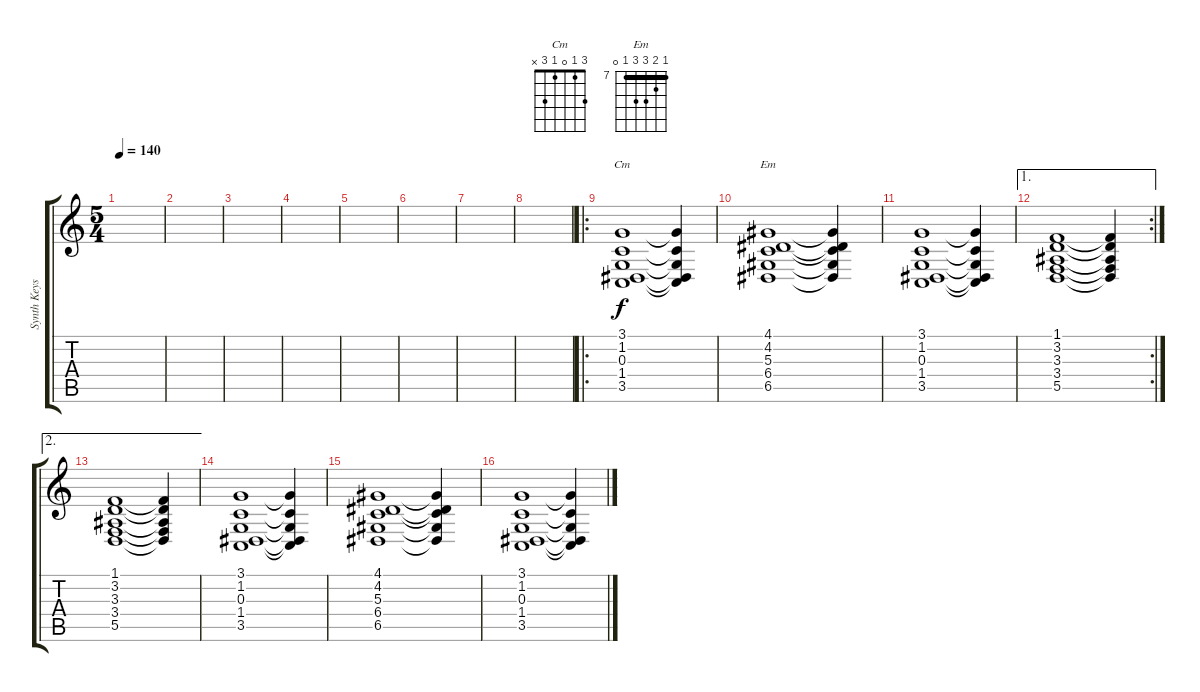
\track ("Synth Keys" "Synth Keys") {instrument stringensemble1}
\staff {score tabs}
\tuning (E4 B3 G3 D3 A2 E2) {hide}
\chord ("Cm" 3 1 0 1 3 x)
\chord ("Em" 7 8 9 9 7 0) {firstfret 7 barre 7}
\ts (5 4)
\tempo 140
\clef g2
\ks c
|
|
|
|
|
|
|
|
\ro
(3.1 1.2 0.3 1.4 3.5).1{ch "Cm"} (3.1{t} 1.2{t} 0.3{t} 1.4{t} 3.5{t}).4 |
(4.1 4.2 5.3 6.4 6.5).1{ch "Em"} (4.1{t} 4.2{t} 5.3{t} 6.4{t} 6.5{t}).4 |
(3.1 1.2 0.3 1.4 3.5).1 (3.1{t} 1.2{t} 0.3{t} 1.4{t} 3.5{t}).4 |
\ae 1
\rc 2
(1.1 3.2 3.3 3.4 5.5).1 (1.1{t} 3.2{t} 3.3{t} 3.4{t} 5.5{t}).4 |
\ae 2
(1.1 3.2 3.3 3.4 5.5).1 (1.1{t} 3.2{t} 3.3{t} 3.4{t} 5.5{t}).4 |
(3.1 1.2 0.3 1.4 3.5).1 (3.1{t} 1.2{t} 0.3{t} 1.4{t} 3.5{t}).4 |
(4.1 4.2 5.3 6.4 6.5).1 (4.1{t} 4.2{t} 5.3{t} 6.4{t} 6.5{t}).4 |
(3.1 1.2 0.3 1.4 3.5).1 (3.1{t} 1.2{t} 0.3{t} 1.4{t} 3.5{t}).4
